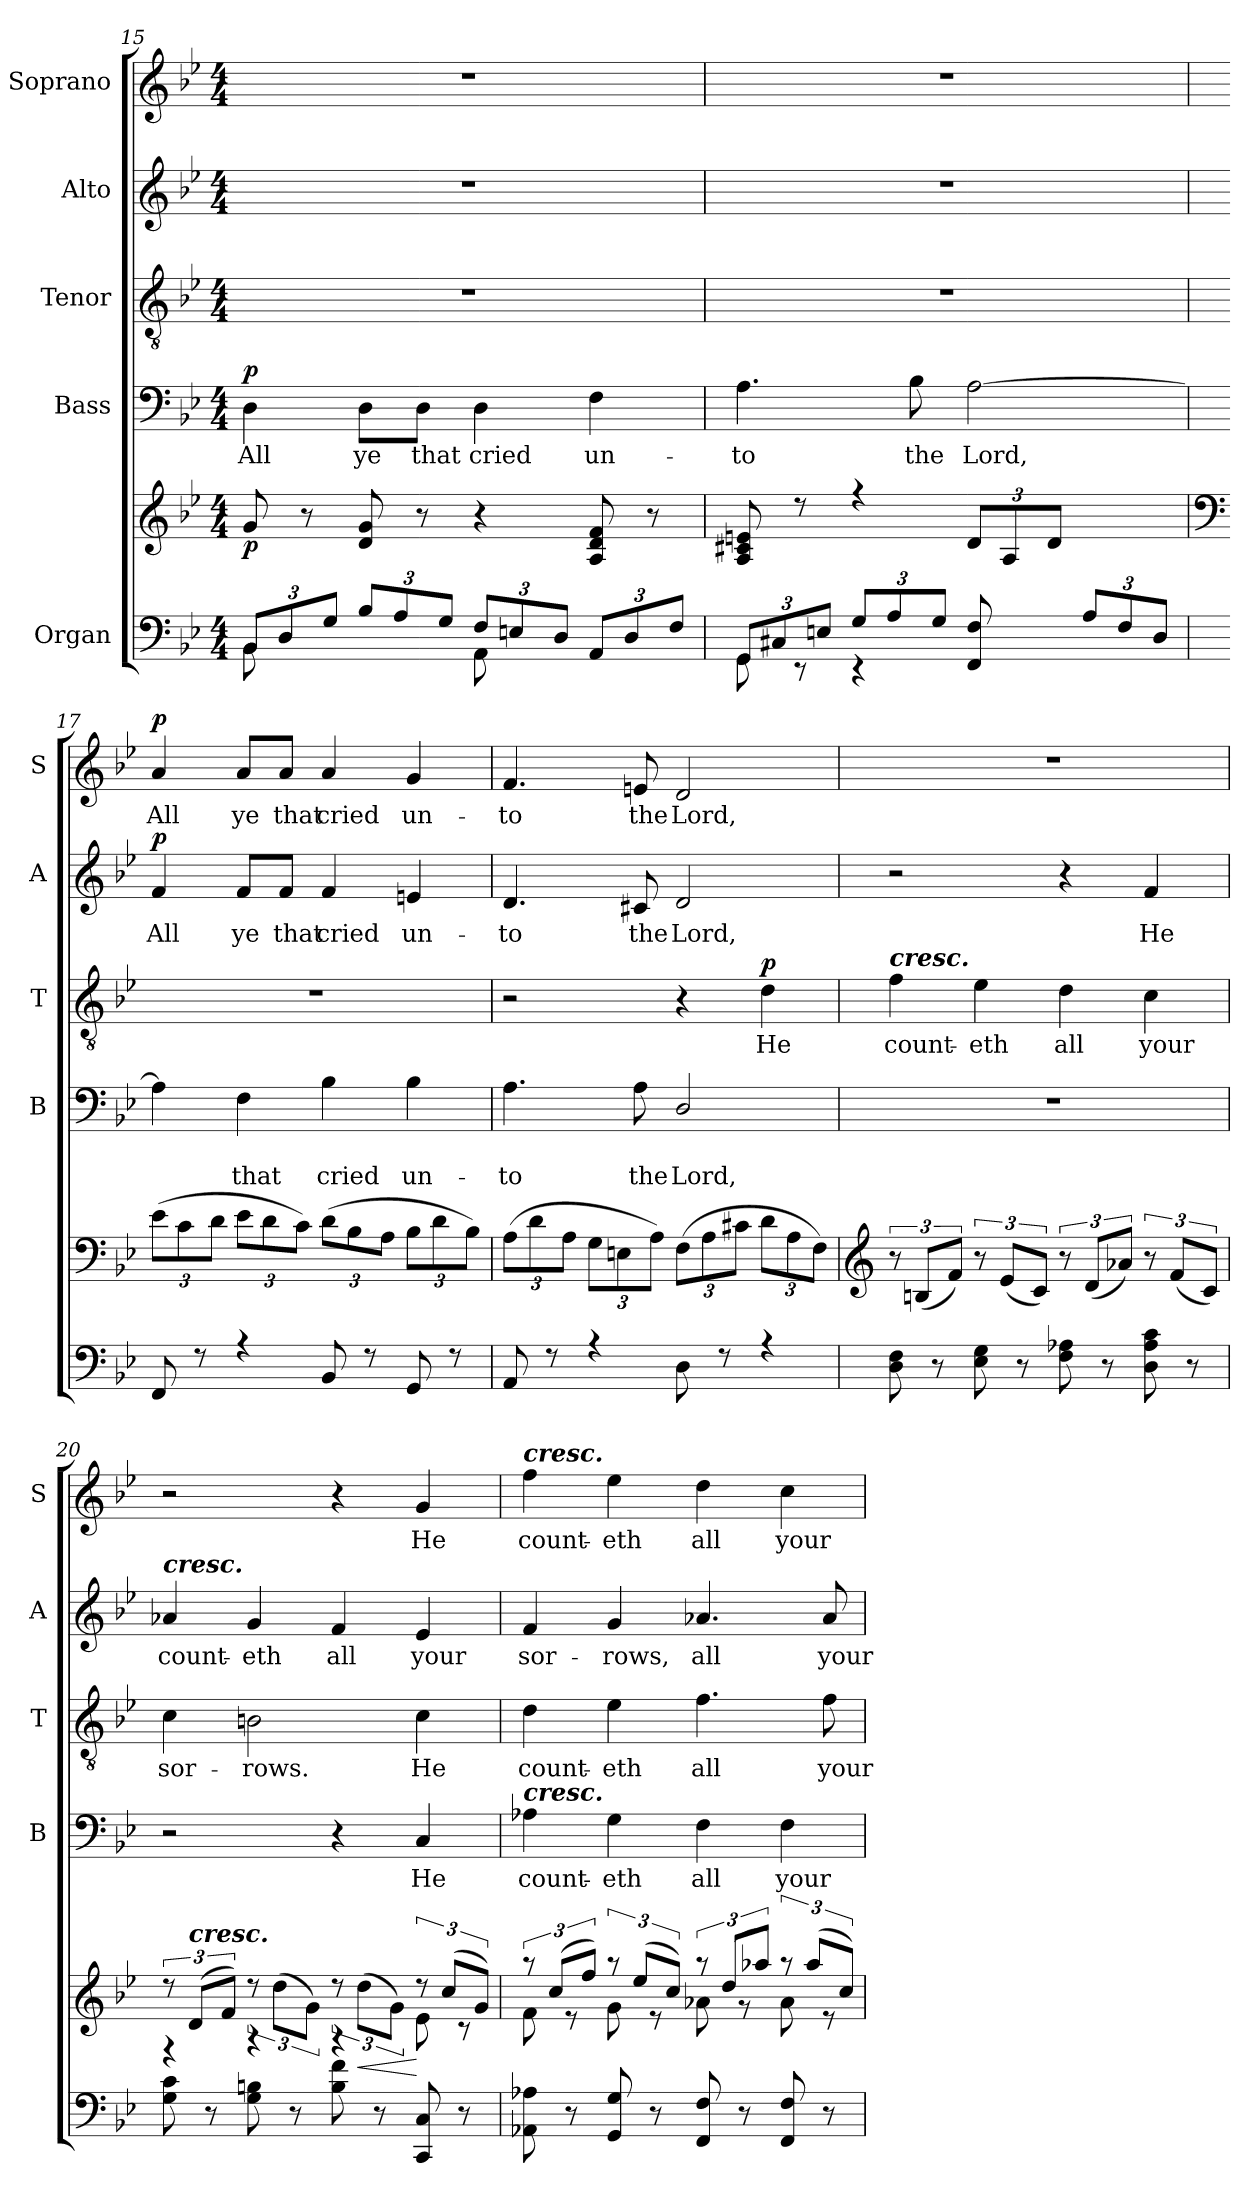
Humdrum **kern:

**kern	**kern	**dynam	**kern	**text	**text	**dynam	**kern	**text	**dynam	**kern	**text	**dynam	**kern	**text	**dynam
*part5	*part5	*part5	*part4	*part4	*part4	*part4	*part3	*part3	*part3	*part2	*part2	*part2	*part1	*part1	*part1
*staff6	*staff5	*staff5/6	*staff4	*staff4	*staff4	*staff4	*staff3	*staff3	*staff3	*staff2	*staff2	*staff2	*staff1	*staff1	*staff1
*I"Organ	*	*	*I"Bass	*	*	*	*I"Tenor	*	*	*I"Alto	*	*	*I"Soprano	*	*
*	*	*	*I'B	*	*	*	*I'T	*	*	*I'A	*	*	*I'S	*	*
*clefF4	*clefG2	*	*clefF4	*	*	*	*clefGv2	*	*	*clefG2	*	*	*clefG2	*	*
*k[b-e-]	*k[b-e-]	*	*k[b-e-]	*	*	*	*k[b-e-]	*	*	*k[b-e-]	*	*	*k[b-e-]	*	*
*B-:	*B-:	*	*B-:	*	*	*	*B-:	*	*	*B-:	*	*	*B-:	*	*
*M4/4	*M4/4	*	*M4/4	*	*	*	*M4/4	*	*	*M4/4	*	*	*M4/4	*	*
*Xbrackettup	*	*	*	*	*	*	*	*	*	*	*	*	*	*	*
=15	=15	=15	=15	=15	=15	=15	=15	=15	=15	=15	=15	=15	=15	=15	=15
*^	*	*	*	*	*	*	*	*	*	*	*	*	*	*	*
!	!	!	!LO:DY:b	!	!LO:LY:b	!	!LO:DY:b	!	!	!	!	!	!	!	!	!
12BB-/L	8BB-\	8g/	p	4D\	All	.	p	1r	.	.	1r	.	.	1r	.	.
12D/	.	.	.	.	.	.	.	.	.	.	.	.	.	.	.	.
.	8ryy	8r	.	.	.	.	.	.	.	.	.	.	.	.	.	.
12G/J	.	.	.	.	.	.	.	.	.	.	.	.	.	.	.	.
!	!	!	!	!	!LO:LY:b	!	!	!	!	!	!	!	!	!	!	!
12B-/L	4ryy	8d/ 8g/	.	8D\L	ye	.	.	.	.	.	.	.	.	.	.	.
12A/	.	.	.	.	.	.	.	.	.	.	.	.	.	.	.	.
!	!	!	!	!	!LO:LY:b	!	!	!	!	!	!	!	!	!	!	!
.	.	8r	.	8D\J	that	.	.	.	.	.	.	.	.	.	.	.
12G/J	.	.	.	.	.	.	.	.	.	.	.	.	.	.	.	.
!	!	!	!	!	!LO:LY:b	!	!	!	!	!	!	!	!	!	!	!
12F/L	8AA\	4r	.	4D\	cried	.	.	.	.	.	.	.	.	.	.	.
12En/	.	.	.	.	.	.	.	.	.	.	.	.	.	.	.	.
.	8ryy	.	.	.	.	.	.	.	.	.	.	.	.	.	.	.
12D/J	.	.	.	.	.	.	.	.	.	.	.	.	.	.	.	.
!	!	!	!	!	!LO:LY:b	!	!	!	!	!	!	!	!	!	!	!
12AA/L	4ryy	8A/ 8d/ 8f/	.	4F\	un-	.	.	.	.	.	.	.	.	.	.	.
12D/	.	.	.	.	.	.	.	.	.	.	.	.	.	.	.	.
.	.	8r	.	.	.	.	.	.	.	.	.	.	.	.	.	.
12F/J	.	.	.	.	.	.	.	.	.	.	.	.	.	.	.	.
!!LO:PB:g=z
=16	=16	=16	=16	=16	=16	=16	=16	=16	=16	=16	=16	=16	=16	=16	=16	=16
*	*^	*^	*	*	*	*	*	*	*	*	*	*	*	*	*	*
!	!	!	!	!	!	!	!LO:LY:b	!	!	!	!	!	!	!	!	!	!	!
2.ryy	12GG/L	8GG\	8A/ 8c#X/ 8en/	1ryy	.	4.A\	-to	.	.	1r	.	.	1r	.	.	1r	.	.
.	12C#X/	.	.	.	.	.	.	.	.	.	.	.	.	.	.	.	.	.
.	.	8r	8r	.	.	.	.	.	.	.	.	.	.	.	.	.	.	.
.	12En/J	.	.	.	.	.	.	.	.	.	.	.	.	.	.	.	.	.
.	12G/L	4r	4r	.	.	.	.	.	.	.	.	.	.	.	.	.	.	.
.	12A/	.	.	.	.	.	.	.	.	.	.	.	.	.	.	.	.	.
!	!	!	!	!	!	!	!LO:LY:b	!	!	!	!	!	!	!	!	!	!	!
.	.	.	.	.	.	8B-\	the	.	.	.	.	.	.	.	.	.	.	.
.	12G/J	.	.	.	.	.	.	.	.	.	.	.	.	.	.	.	.	.
*	*	*	*Xbrackettup	*	*	*	*	*	*	*	*	*	*	*	*	*	*	*
!	!	!	!	!	!	!	!LO:LY:b	!	!	!	!	!	!	!	!	!	!	!
.	8FF/ 8F/	8ryy	(<12d/L	.	.	[2A\	Lord,	.	.	.	.	.	.	.	.	.	.	.
.	.	.	12A/	.	.	.	.	.	.	.	.	.	.	.	.	.	.	.
.	8ryy	8ryy	.	.	.	.	.	.	.	.	.	.	.	.	.	.	.	.
.	.	.	12d/J	.	.	.	.	.	.	.	.	.	.	.	.	.	.	.
12A/L	4ryy	4ryy	4ryy	.	.	.	.	.	.	.	.	.	.	.	.	.	.	.
12F/	.	.	.	.	.	.	.	.	.	.	.	.	.	.	.	.	.	.
12D/J)	.	.	.	.	.	.	.	.	.	.	.	.	.	.	.	.	.	.
*v	*v	*v	*	*	*	*	*	*	*	*	*	*	*	*	*	*	*	*
=17	=17	=17	=17	=17	=17	=17	=17	=17	=17	=17	=17	=17	=17	=17	=17	=17
*	*clefF4	*	*	*	*	*	*	*	*	*	*	*	*	*	*	*
*^	*	*	*	*	*	*	*	*	*	*	*	*	*	*	*	*
!	!	!	!	!	!	!	!	!	!	!	!	!	!LO:LY:b	!LO:DY:b	!	!LO:LY:b	!LO:DY:b
8FF/	1ryy	(>12e-i\L	1ryy	.	4A\]	.	.	.	1r	.	.	4f/	All	p	4a/	All	p
.	.	12c\	.	.	.	.	.	.	.	.	.	.	.	.	.	.	.
8r	.	.	.	.	.	.	.	.	.	.	.	.	.	.	.	.	.
.	.	12d\J	.	.	.	.	.	.	.	.	.	.	.	.	.	.	.
!	!	!	!	!	!	!	!LO:LY:b	!	!	!	!	!	!LO:LY:b	!	!	!LO:LY:b	!
4r	.	12e-\L	.	.	4F\	.	that	.	.	.	.	8f/L	ye	.	8a/L	ye	.
.	.	12d\	.	.	.	.	.	.	.	.	.	.	.	.	.	.	.
!	!	!	!	!	!	!	!	!	!	!	!	!	!LO:LY:b	!	!	!LO:LY:b	!
.	.	.	.	.	.	.	.	.	.	.	.	8f/J	that	.	8a/J	that	.
.	.	12c\J)	.	.	.	.	.	.	.	.	.	.	.	.	.	.	.
!	!	!	!	!	!	!	!LO:LY:b	!	!	!	!	!	!LO:LY:b	!	!	!LO:LY:b	!
8BB-/	.	(>12d\L	.	.	4B-\	.	cried	.	.	.	.	4f/	cried	.	4a/	cried	.
.	.	12B-\	.	.	.	.	.	.	.	.	.	.	.	.	.	.	.
8r	.	.	.	.	.	.	.	.	.	.	.	.	.	.	.	.	.
.	.	12A\J	.	.	.	.	.	.	.	.	.	.	.	.	.	.	.
!	!	!	!	!	!	!	!LO:LY:b	!	!	!	!	!	!LO:LY:b	!	!	!LO:LY:b	!
8GG/	.	12B-\L	.	.	4B-\	.	un-	.	.	.	.	4en/	un-	.	4g/	un-	.
.	.	12d\	.	.	.	.	.	.	.	.	.	.	.	.	.	.	.
8r	.	.	.	.	.	.	.	.	.	.	.	.	.	.	.	.	.
.	.	12B-\J)	.	.	.	.	.	.	.	.	.	.	.	.	.	.	.
=18	=18	=18	=18	=18	=18	=18	=18	=18	=18	=18	=18	=18	=18	=18	=18	=18	=18
!	!	!	!	!	!	!	!LO:LY:b	!	!	!	!	!	!LO:LY:b	!	!	!LO:LY:b	!
8AA/	1ryy	(>12A\L	1ryy	.	4.A\	.	-to	.	2r	.	.	4.d/	-to	.	4.f/	-to	.
.	.	12d\	.	.	.	.	.	.	.	.	.	.	.	.	.	.	.
8r	.	.	.	.	.	.	.	.	.	.	.	.	.	.	.	.	.
.	.	12A\J	.	.	.	.	.	.	.	.	.	.	.	.	.	.	.
4r	.	12G\L	.	.	.	.	.	.	.	.	.	.	.	.	.	.	.
.	.	12En\	.	.	.	.	.	.	.	.	.	.	.	.	.	.	.
!	!	!	!	!	!	!	!LO:LY:b	!	!	!	!	!	!LO:LY:b	!	!	!LO:LY:b	!
.	.	.	.	.	8A\	.	the	.	.	.	.	8c#X/	the	.	8en/	the	.
.	.	12A\J)	.	.	.	.	.	.	.	.	.	.	.	.	.	.	.
!	!	!	!	!	!	!	!LO:LY:b	!	!	!	!	!	!LO:LY:b	!	!	!LO:LY:b	!
8D\	.	(>12F\L	.	.	2D/	.	Lord,	.	4r	.	.	2d/	Lord,	.	2d/	Lord,	.
.	.	12A\	.	.	.	.	.	.	.	.	.	.	.	.	.	.	.
8r	.	.	.	.	.	.	.	.	.	.	.	.	.	.	.	.	.
.	.	12c#X\J	.	.	.	.	.	.	.	.	.	.	.	.	.	.	.
!	!	!	!	!	!	!	!	!	!	!LO:LY:b	!LO:DY:b	!	!	!	!	!	!
4r	.	12d\L	.	.	.	.	.	.	4d\	He	p	.	.	.	.	.	.
.	.	12A\	.	.	.	.	.	.	.	.	.	.	.	.	.	.	.
.	.	12F\J)	.	.	.	.	.	.	.	.	.	.	.	.	.	.	.
*v	*v	*	*	*	*	*	*	*	*	*	*	*	*	*	*	*	*
!!LO:LB:g=z
=19	=19	=19	=19	=19	=19	=19	=19	=19	=19	=19	=19	=19	=19	=19	=19	=19
*	*clefG2	*	*	*	*	*	*	*	*	*	*	*	*	*	*	*
*	*brackettup	*	*	*	*	*	*	*	*	*	*	*	*	*	*	*
!	!	!	!	!	!	!	!	!LO:TX:a:Bi:t=cresc.	!	!	!	!	!	!	!	!
!	!	!	!	!	!	!	!	!	!LO:LY:b	!	!	!	!	!	!	!
8D\ 8F\	12r	2ryy	.	1r	.	.	.	4f\	count-	.	2r	.	.	1r	.	.
.	(<12Bn/L	.	.	.	.	.	.	.	.	.	.	.	.	.	.	.
8r	.	.	.	.	.	.	.	.	.	.	.	.	.	.	.	.
.	12f/J)	.	.	.	.	.	.	.	.	.	.	.	.	.	.	.
!	!	!	!	!	!	!	!	!	!LO:LY:b	!	!	!	!	!	!	!
8E-i\ 8G\	12r	.	.	.	.	.	.	4e-\	-eth	.	.	.	.	.	.	.
.	(<12e-i/L	.	.	.	.	.	.	.	.	.	.	.	.	.	.	.
8r	.	.	.	.	.	.	.	.	.	.	.	.	.	.	.	.
.	12c/J)	.	.	.	.	.	.	.	.	.	.	.	.	.	.	.
!	!	!	!	!	!	!	!	!	!LO:LY:b	!	!	!	!	!	!	!
8F\ 8A-X\	12r	2ryy	.	.	.	.	.	4d\	all	.	4r	.	.	.	.	.
.	(<12d/L	.	.	.	.	.	.	.	.	.	.	.	.	.	.	.
8r	.	.	.	.	.	.	.	.	.	.	.	.	.	.	.	.
.	12a-X/J)	.	.	.	.	.	.	.	.	.	.	.	.	.	.	.
!	!	!	!	!	!	!	!	!	!LO:LY:b	!	!	!LO:LY:b	!	!	!	!
8D\ 8A-\ 8c\	12r	.	.	.	.	.	.	4c\	your	.	4f/	He	.	.	.	.
.	(<12f/L	.	.	.	.	.	.	.	.	.	.	.	.	.	.	.
8r	.	.	.	.	.	.	.	.	.	.	.	.	.	.	.	.
.	12c/J)	.	.	.	.	.	.	.	.	.	.	.	.	.	.	.
=20	=20	=20	=20	=20	=20	=20	=20	=20	=20	=20	=20	=20	=20	=20	=20	=20
!	!	!	!	!	!	!	!	!	!	!	!LO:TX:a:Bi:t=cresc.	!	!	!	!	!
!	!	!	!	!	!	!	!	!	!LO:LY:b	!	!	!LO:LY:b	!	!	!	!
8G\ 8c\	12r	4r	.	2r	.	.	.	4c\	sor-	.	4a-X/	count-	.	2r	.	.
!	!LO:TX:a:Bi:t=cresc.	!	!	!	!	!	!	!	!	!	!	!	!	!	!	!
.	(<12d/L	.	.	.	.	.	.	.	.	.	.	.	.	.	.	.
8r	.	.	.	.	.	.	.	.	.	.	.	.	.	.	.	.
.	12f/J)	.	.	.	.	.	.	.	.	.	.	.	.	.	.	.
!	!	!	!	!	!	!	!	!	!LO:LY:b	!	!	!LO:LY:b	!	!	!	!
8G\ 8Bn\	12r	4r	.	.	.	.	.	2Bn\	-rows.	.	4g/	-eth	.	.	.	.
.	(>12dd\L	.	.	.	.	.	.	.	.	.	.	.	.	.	.	.
8r	.	.	.	.	.	.	.	.	.	.	.	.	.	.	.	.
.	12g\J)	.	.	.	.	.	.	.	.	.	.	.	.	.	.	.
!	!	!	!	!	!	!	!	!	!	!	!	!LO:LY:b	!	!	!	!
8B\ 8f\	12r	4r	.	4r	.	.	.	.	.	.	4f/	all	.	4r	.	.
!	!	!	!LO:HP:b	!	!	!	!	!	!	!	!	!	!	!	!	!
.	(>12dd\L	.	<	.	.	.	.	.	.	.	.	.	.	.	.	.
8r	.	.	.	.	.	.	.	.	.	.	.	.	.	.	.	.
.	12g\J)	.	.	.	.	.	.	.	.	.	.	.	.	.	.	.
!	!	!	!	!	!LO:LY:b	!	!	!	!LO:LY:b	!	!	!LO:LY:b	!	!	!LO:LY:b	!
8CC/ 8C/	12r	8e-\	[	4C/	He	.	.	4c\	He	.	4e-/	your	.	4g/	He	.
.	(<12cc/L	.	.	.	.	.	.	.	.	.	.	.	.	.	.	.
8r	.	8r	.	.	.	.	.	.	.	.	.	.	.	.	.	.
.	12g/J)	.	.	.	.	.	.	.	.	.	.	.	.	.	.	.
=21	=21	=21	=21	=21	=21	=21	=21	=21	=21	=21	=21	=21	=21	=21	=21	=21
!	!	!	!	!	!	!	!	!	!	!	!	!	!	!LO:TX:a:Bi:t=cresc.	!	!
!	!	!	!	!LO:TX:a:Bi:t=cresc.	!	!	!	!	!	!	!	!	!	!	!	!
!	!	!	!	!	!LO:LY:b	!	!	!	!LO:LY:b	!	!	!LO:LY:b	!	!	!LO:LY:b	!
8AA-X\ 8A-X\	12r	8f\	.	4A-X\	count-	.	.	4d\	count-	.	4f/	sor-	.	4ff\	count-	.
.	(<12cc/L	.	.	.	.	.	.	.	.	.	.	.	.	.	.	.
8r	.	8r	.	.	.	.	.	.	.	.	.	.	.	.	.	.
.	12ff/J)	.	.	.	.	.	.	.	.	.	.	.	.	.	.	.
!	!	!	!	!	!LO:LY:b	!	!	!	!LO:LY:b	!	!	!LO:LY:b	!	!	!LO:LY:b	!
8GG/ 8G/	12r	8g\	.	4G\	-eth	.	.	4e-\	-eth	.	4g/	-rows,	.	4ee-\	-eth	.
.	(<12ee-/L	.	.	.	.	.	.	.	.	.	.	.	.	.	.	.
8r	.	8r	.	.	.	.	.	.	.	.	.	.	.	.	.	.
.	12cc/J)	.	.	.	.	.	.	.	.	.	.	.	.	.	.	.
!	!	!	!	!	!LO:LY:b	!	!	!	!LO:LY:b	!	!	!LO:LY:b	!	!	!LO:LY:b	!
8FF/ 8F/	12r	8a-X\	.	4F\	all	.	.	4.f\	all	.	4.a-X/	all	.	4dd\	all	.
.	(<12dd/L	.	.	.	.	.	.	.	.	.	.	.	.	.	.	.
8r	.	8r	.	.	.	.	.	.	.	.	.	.	.	.	.	.
.	12aa-X/J)	.	.	.	.	.	.	.	.	.	.	.	.	.	.	.
!	!	!	!	!	!LO:LY:b	!	!	!	!	!	!	!	!	!	!LO:LY:b	!
8FF/ 8F/	12r	8a-\	.	4F\	your	.	.	.	.	.	.	.	.	4cc\	your	.
.	(>12aa-/L	.	.	.	.	.	.	.	.	.	.	.	.	.	.	.
!	!	!	!	!	!	!	!	!	!LO:LY:b	!	!	!LO:LY:b	!	!	!	!
8r	.	8r	.	.	.	.	.	8f\	your	.	8a-/	your	.	.	.	.
.	12cc/J)	.	.	.	.	.	.	.	.	.	.	.	.	.	.	.
*	*v	*v	*	*	*	*	*	*	*	*	*	*	*	*	*	*
=	=	=	=	=	=	=	=	=	=	=	=	=	=	=	=
*-	*-	*-	*-	*-	*-	*-	*-	*-	*-	*-	*-	*-	*-	*-	*-
